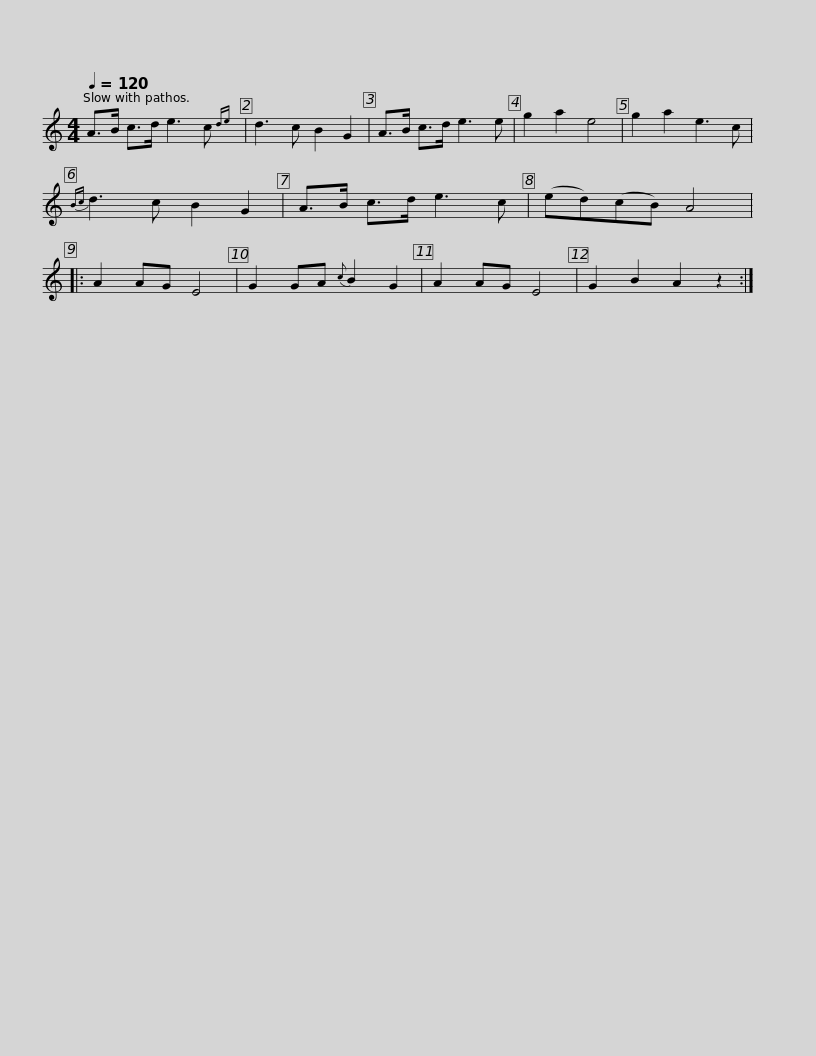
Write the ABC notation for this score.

X:1
L:1/8
Q:1/4=120
M:4/4
I:linebreak $
K:C
V:1 treble
V:1
 A>B c>d e3 c{de} | d3 c B2 G2 | A>B c>d e3 e | g2 a2 e4 | g2 a2 e3 c | %5
{Bc} d3 c B2 G2 | A>B c>d e3 c |$ (ed)(cB) A4 |: A2 AG E4 | G2 GA{c} B2 G2 | %10
 A2 AG E4 | G2 B2 A2 z2 :| %12
